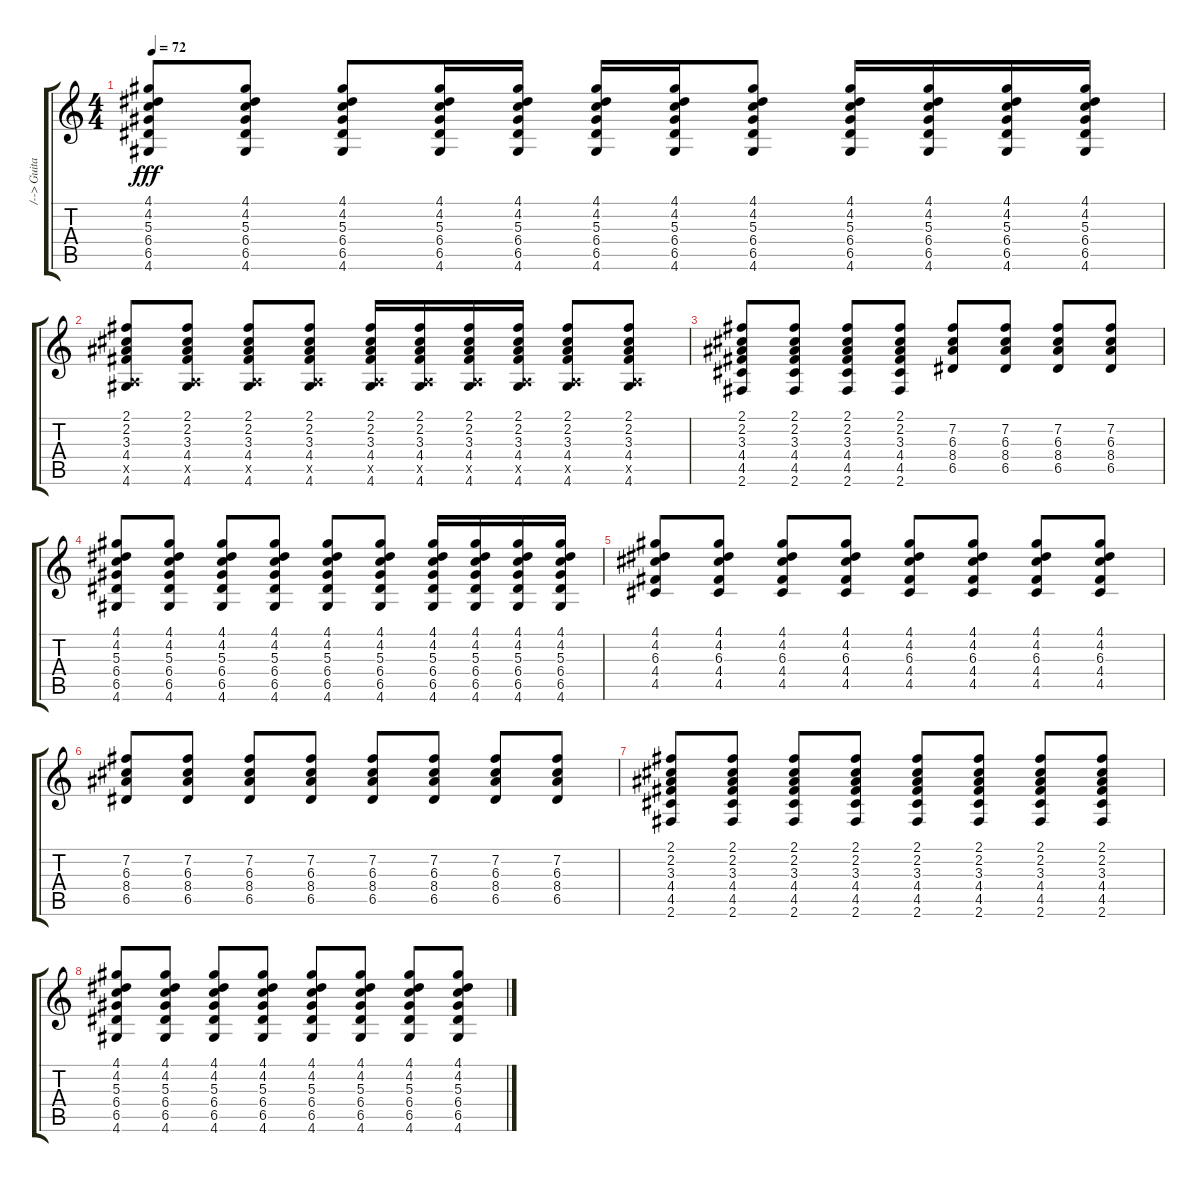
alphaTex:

\track ("/--> Guitarra Acustica (Doble) <---/" "/--> Guita") {instrument electricguitarclean}
\staff {score tabs}
\tuning (E4 B3 G3 D3 A2 E2) {hide}
\ts (4 4)
\section ("" "")
\tempo 72
\clef g2
\ks c
(4.1 4.2 5.3 6.4 6.5 4.6).8{dy fff} (4.1 4.2 5.3 6.4 6.5 4.6).8 (4.1 4.2 5.3 6.4 6.5 4.6).8 (4.1 4.2 5.3 6.4 6.5 4.6).16 (4.1 4.2 5.3 6.4 6.5 4.6).16 (4.1 4.2 5.3 6.4 6.5 4.6).16 (4.1 4.2 5.3 6.4 6.5 4.6).16{txt ""} (4.1 4.2 5.3 6.4 6.5 4.6).8 (4.1 4.2 5.3 6.4 6.5 4.6).16 (4.1 4.2 5.3 6.4 6.5 4.6).16 (4.1 4.2 5.3 6.4 6.5 4.6).16 (4.1 4.2 5.3 6.4 6.5 4.6).16 |
(2.1 2.2 3.3 4.4 0.5{x} 4.6).8 (2.1 2.2 3.3 4.4 0.5{x} 4.6).8 (2.1 2.2 3.3 4.4 0.5{x} 4.6).8 (2.1 2.2 3.3 4.4 0.5{x} 4.6).8 (2.1 2.2 3.3 4.4 0.5{x} 4.6).16 (2.1 2.2 3.3 4.4 0.5{x} 4.6).16 (2.1 2.2 3.3 4.4 0.5{x} 4.6).16 (2.1 2.2 3.3 4.4 0.5{x} 4.6).16 (2.1 2.2 3.3 4.4 0.5{x} 4.6).8 (2.1 2.2 3.3 4.4 0.5{x} 4.6).8 |
(2.1 2.2 3.3 4.4 4.5 2.6).8 (2.1 2.2 3.3 4.4 4.5 2.6).8 (2.1 2.2 3.3 4.4 4.5 2.6).8 (2.1 2.2 3.3 4.4 4.5 2.6).8 (7.2 6.3 8.4 6.5).8 (7.2 6.3 8.4 6.5).8 (7.2 6.3 8.4 6.5).8 (7.2 6.3 8.4 6.5).8 |
(4.1 4.2 5.3 6.4 6.5 4.6).8 (4.1 4.2 5.3 6.4 6.5 4.6).8 (4.1 4.2 5.3 6.4 6.5 4.6).8 (4.1 4.2 5.3 6.4 6.5 4.6).8 (4.1 4.2 5.3 6.4 6.5 4.6).8 (4.1 4.2 5.3 6.4 6.5 4.6).8 (4.1 4.2 5.3 6.4 6.5 4.6).16 (4.1 4.2 5.3 6.4 6.5 4.6).16 (4.1 4.2 5.3 6.4 6.5 4.6).16 (4.1 4.2 5.3 6.4 6.5 4.6).16 |
(4.1 4.2 6.3 4.4 4.5).8 (4.1 4.2 6.3 4.4 4.5).8 (4.1 4.2 6.3 4.4 4.5).8 (4.1 4.2 6.3 4.4 4.5).8 (4.1 4.2 6.3 4.4 4.5).8 (4.1 4.2 6.3 4.4 4.5).8 (4.1 4.2 6.3 4.4 4.5).8 (4.1 4.2 6.3 4.4 4.5).8 |
(7.2 6.3 8.4 6.5).8 (7.2 6.3 8.4 6.5).8 (7.2 6.3 8.4 6.5).8 (7.2 6.3 8.4 6.5).8 (7.2 6.3 8.4 6.5).8 (7.2 6.3 8.4 6.5).8 (7.2 6.3 8.4 6.5).8 (7.2 6.3 8.4 6.5).8 |
(2.1 2.2 3.3 4.4 4.5 2.6).8 (2.1 2.2 3.3 4.4 4.5 2.6).8 (2.1 2.2 3.3 4.4 4.5 2.6).8 (2.1 2.2 3.3 4.4 4.5 2.6).8 (2.1 2.2 3.3 4.4 4.5 2.6).8 (2.1 2.2 3.3 4.4 4.5 2.6).8 (2.1 2.2 3.3 4.4 4.5 2.6).8 (2.1 2.2 3.3 4.4 4.5 2.6).8 |
(4.1 4.2 5.3 6.4 6.5 4.6).8 (4.1 4.2 5.3 6.4 6.5 4.6).8 (4.1 4.2 5.3 6.4 6.5 4.6).8 (4.1 4.2 5.3 6.4 6.5 4.6).8 (4.1 4.2 5.3 6.4 6.5 4.6).8 (4.1 4.2 5.3 6.4 6.5 4.6).8 (4.1 4.2 5.3 6.4 6.5 4.6).8 (4.1 4.2 5.3 6.4 6.5 4.6).8
